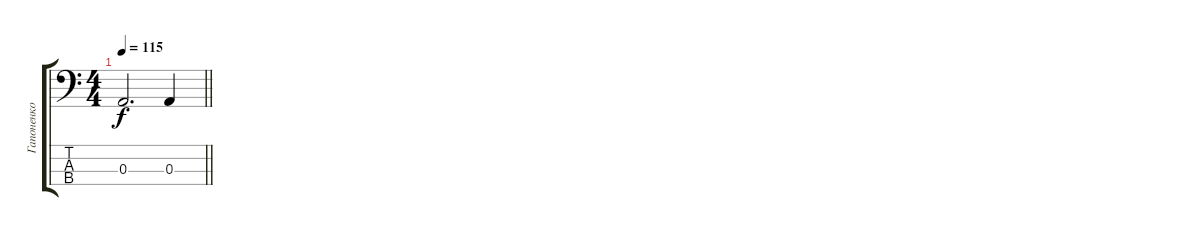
\track ("Гапоненко Андрей" "Гапоненко ") {instrument electricbassfinger}
\staff {score tabs}
\tuning (G2 D2 A1 E1) {hide}
\ts (4 4)
\tempo 115
\clef f4
\barLineRight lightlight
\ks c
0.3.2{d dy f} 0.3.4
